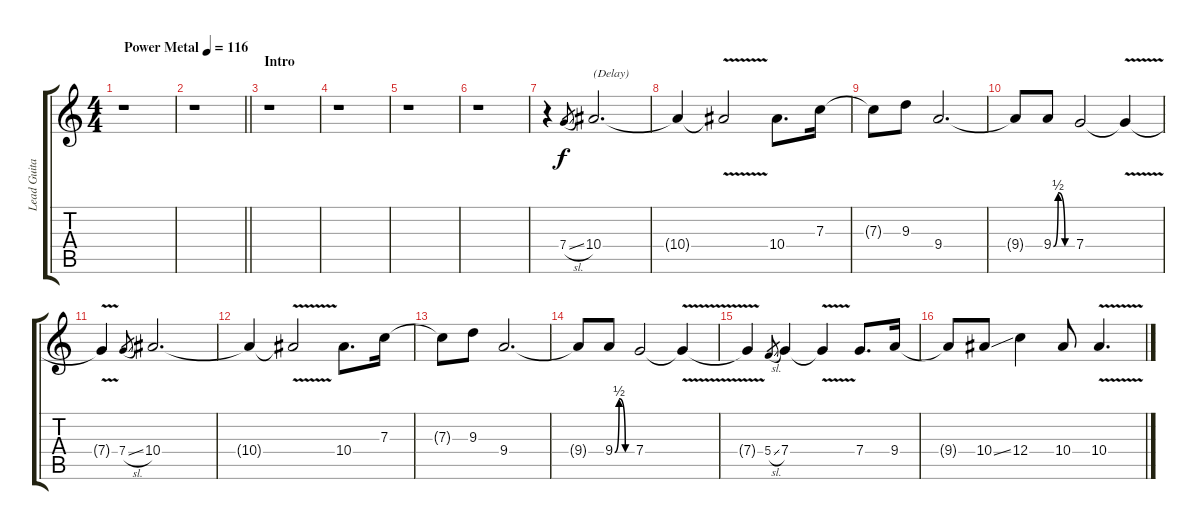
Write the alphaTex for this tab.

\track ("Lead Guitar II" "Lead Guita") {instrument overdrivenguitar}
\staff {score tabs}
\tuning (D4 A3 F3 C3 G2 D2) {hide}
\ts (4 4)
\tempo (116 "Power Metal")
\clef g2
\ks c
r.1{dy f instrument overdrivenguitar} |
\barLineRight lightlight
r.1 |
\section ("" "Intro")
r.1 |
r.1 |
r.1 |
r.1 |
r.4{volume 10 balance 10 instrument overdrivenguitar} 7.4{sl}.8{gr} 10.4.2{d txt "(Delay)"} |
10.4{t}.4 10.4{v t}.2 10.4.8{d} 7.3.16 |
7.3{t}.8 9.3.8 9.4.2{d} |
9.4{t}.8 9.4{be (custom 0 0 15 2 37 0 60 0)}.8 7.4.2 7.4{v t}.4 |
7.4{t}.4 7.4{sl}.8{gr} 10.4.2{d} |
10.4{t}.4 10.4{v t}.2 10.4.8{d} 7.3.16 |
7.3{t}.8 9.3.8 9.4.2{d} |
9.4{t}.8 9.4{be (custom 0 0 15 2 37 0 60 0)}.8 7.4.2 7.4{v t}.4 |
7.4{t}.4 5.4{sl}.8{gr} 7.4.4{volume 12} 7.4{v t}.4 7.4.8{d} 9.4.16 |
9.4{t}.8 10.4{ss}.8 12.4.4 10.4.8 10.4{v}.4{d}
